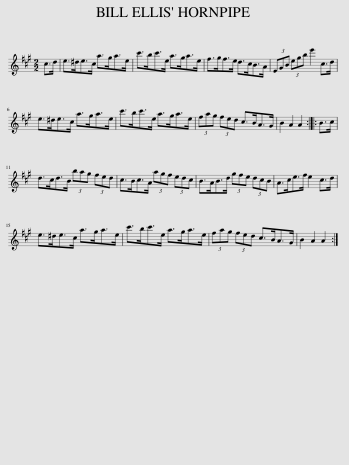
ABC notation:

X:1
L:1/8
M:2/2
I:linebreak $
K:A
V:1 treble
V:1
 c>d | e>^de>c a>ga>e | c'>bc'>e a>ga>e | f>gf>e d>cB>A | (3EGB (3egb e'2 c>d |$ %5
 e>^de>c a>ga>e | c'>bc'>e a>ga>e | (3fag (3fed c>BA>G | B2 A2 A2 :: B>c |$ %10
 d>cd>B (3bag (3fed | c>Bc>A (3agf (3edc | B>AB>d (3gfe (3dcB | A>ce>f e2 c>d |$ e>^de>c a>ga>e | %15
 c'>bc'>e a>ga>e | (3fag (3fed c>BA>G | B2 A2 A2 :| %18
